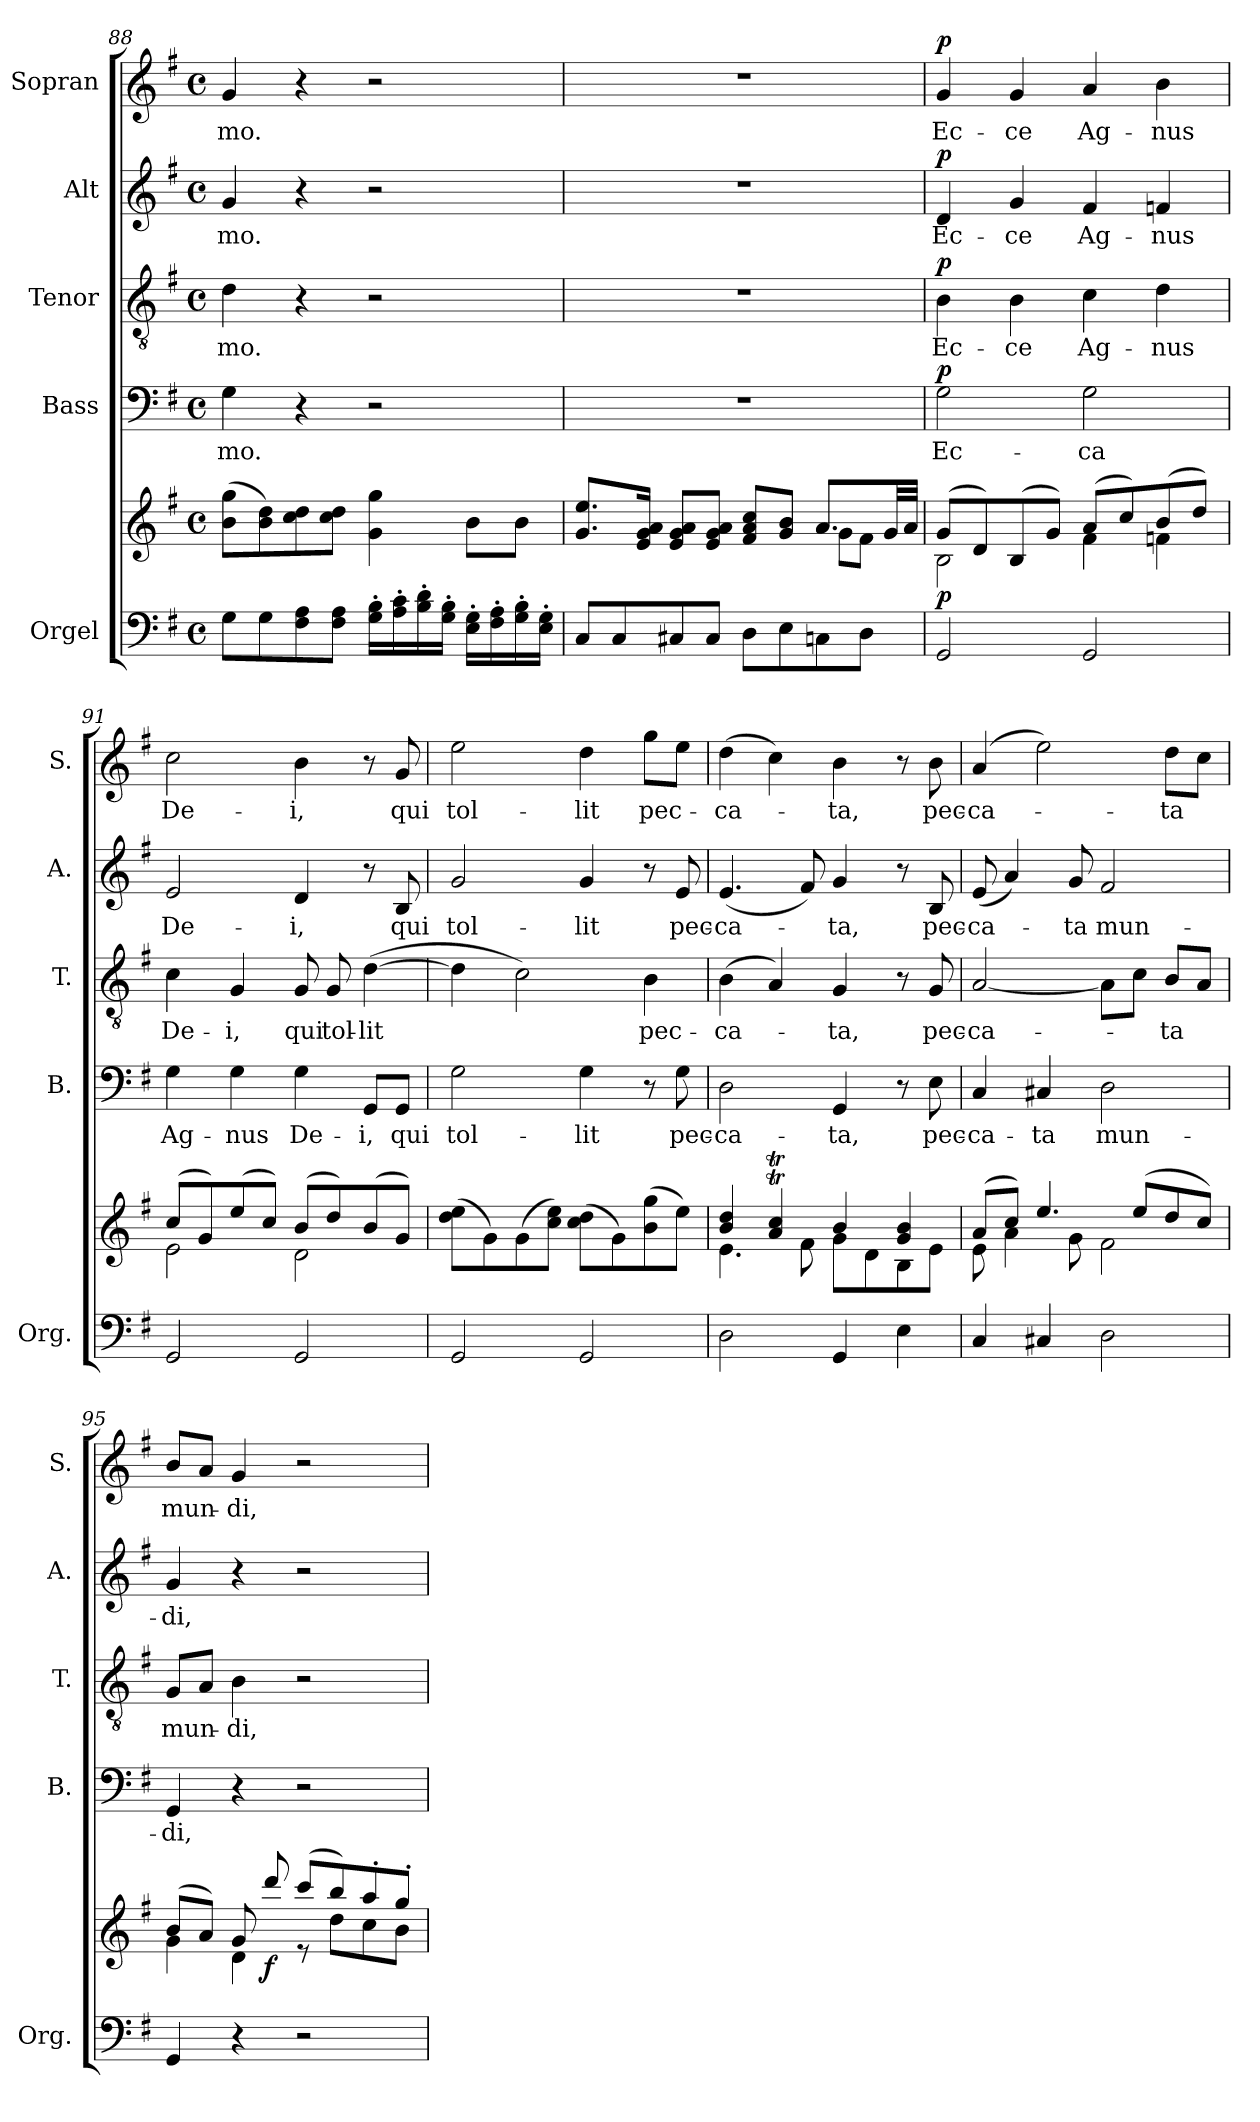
**kern	**kern	**dynam	**kern	**text	**dynam	**kern	**text	**dynam	**kern	**text	**dynam	**kern	**text	**dynam
*part5	*part5	*part5	*part4	*part4	*part4	*part3	*part3	*part3	*part2	*part2	*part2	*part1	*part1	*part1
*staff6	*staff5	*staff5/6	*staff4	*staff4	*staff4	*staff3	*staff3	*staff3	*staff2	*staff2	*staff2	*staff1	*staff1	*staff1
*I"Orgel	*	*	*I"Bass	*	*	*I"Tenor	*	*	*I"Alt	*	*	*I"Sopran	*	*
*I'Org.	*	*	*I'B.	*	*	*I'T.	*	*	*I'A.	*	*	*I'S.	*	*
*clefF4	*clefG2	*	*clefF4	*	*	*clefGv2	*	*	*clefG2	*	*	*clefG2	*	*
*k[f#]	*k[f#]	*	*k[f#]	*	*	*k[f#]	*	*	*k[f#]	*	*	*k[f#]	*	*
*G:	*G:	*	*G:	*	*	*G:	*	*	*G:	*	*	*G:	*	*
*M4/4	*M4/4	*	*M4/4	*	*	*M4/4	*	*	*M4/4	*	*	*M4/4	*	*
*met(c)	*met(c)	*	*met(c)	*	*	*met(c)	*	*	*met(c)	*	*	*met(c)	*	*
=88	=88	=88	=88	=88	=88	=88	=88	=88	=88	=88	=88	=88	=88	=88
!	!	!	!	!LO:LY:b	!	!	!LO:LY:b	!	!	!LO:LY:b	!	!	!LO:LY:b	!
8G\L	(>8b\ 8gg\L	.	4G\	-mo.	.	4d\	-mo.	.	4g/	-mo.	.	4g/	-mo.	.
8G\	8b\ 8dd\)	.	.	.	.	.	.	.	.	.	.	.	.	.
8F#\ 8A\	8cc\ 8dd\	.	4r	.	.	4r	.	.	4r	.	.	4r	.	.
8F#\ 8A\J	8cc\ 8dd\J	.	.	.	.	.	.	.	.	.	.	.	.	.
16G\'> 16B\'>LL	4g\ 4gg\	.	2r	.	.	2r	.	.	2r	.	.	2r	.	.
16A\'> 16c\'>	.	.	.	.	.	.	.	.	.	.	.	.	.	.
16B\'> 16d\'>	.	.	.	.	.	.	.	.	.	.	.	.	.	.
16G\'> 16B\'>JJ	.	.	.	.	.	.	.	.	.	.	.	.	.	.
16E\'> 16G\'>LL	8b\L	.	.	.	.	.	.	.	.	.	.	.	.	.
16F#\'> 16A\'>	.	.	.	.	.	.	.	.	.	.	.	.	.	.
16G\'> 16B\'>	8b\J	.	.	.	.	.	.	.	.	.	.	.	.	.
16E\'> 16G\'>JJ	.	.	.	.	.	.	.	.	.	.	.	.	.	.
=89	=89	=89	=89	=89	=89	=89	=89	=89	=89	=89	=89	=89	=89	=89
*	*^	*	*	*	*	*	*	*	*	*	*	*	*	*
8C/L	8.g/ 8.ee/L	2.ryy	.	1r	.	.	1r	.	.	1r	.	.	1r	.	.
8C/	.	.	.	.	.	.	.	.	.	.	.	.	.	.	.
.	16e/ 16g/ 16a/Jk	.	.	.	.	.	.	.	.	.	.	.	.	.	.
8C#X/	8e/ 8g/ 8a/L	.	.	.	.	.	.	.	.	.	.	.	.	.	.
8C#/J	8e/ 8g/ 8a/J	.	.	.	.	.	.	.	.	.	.	.	.	.	.
8D\L	8f#/ 8a/ 8cc/L	.	.	.	.	.	.	.	.	.	.	.	.	.	.
8E\	8g/ 8b/J	.	.	.	.	.	.	.	.	.	.	.	.	.	.
8Cn\	8.a/L	8g\L	.	.	.	.	.	.	.	.	.	.	.	.	.
8D\J	.	8f#\J	.	.	.	.	.	.	.	.	.	.	.	.	.
.	32g/LL	.	.	.	.	.	.	.	.	.	.	.	.	.	.
.	32a/JJJ	.	.	.	.	.	.	.	.	.	.	.	.	.	.
=90	=90	=90	=90	=90	=90	=90	=90	=90	=90	=90	=90	=90	=90	=90	=90
!	!	!	!LO:DY:b	!	!LO:LY:b	!LO:DY:a	!	!LO:LY:b	!LO:DY:a	!	!LO:LY:b	!LO:DY:a	!	!LO:LY:b	!LO:DY:a
2GG/	(>8g/L	2B\	p	2G\	Ec-	p	4B\	Ec-	p	4d/	Ec-	p	4g/	Ec-	p
.	8d/)	.	.	.	.	.	.	.	.	.	.	.	.	.	.
!	!	!	!	!	!	!	!	!LO:LY:b	!	!	!LO:LY:b	!	!	!LO:LY:b	!
.	(>8B/	.	.	.	.	.	4B\	-ce	.	4g/	-ce	.	4g/	-ce	.
.	8g/J)	.	.	.	.	.	.	.	.	.	.	.	.	.	.
!	!	!	!	!	!LO:LY:b	!	!	!LO:LY:b	!	!	!LO:LY:b	!	!	!LO:LY:b	!
2GG/	(>8a/L	4f#\	.	2G\	-ca	.	4c\	Ag-	.	4f#/	Ag-	.	4a/	Ag-	.
.	8cc/)	.	.	.	.	.	.	.	.	.	.	.	.	.	.
!	!	!	!	!	!	!	!	!LO:LY:b	!	!	!LO:LY:b	!	!	!LO:LY:b	!
.	(>8b/	4fn\	.	.	.	.	4d\	-nus	.	4fn/	-nus	.	4b\	-nus	.
.	8dd/J)	.	.	.	.	.	.	.	.	.	.	.	.	.	.
!!LO:LB:g=z
=91	=91	=91	=91	=91	=91	=91	=91	=91	=91	=91	=91	=91	=91	=91	=91
!	!	!	!	!	!LO:LY:b	!	!	!LO:LY:b	!	!	!LO:LY:b	!	!	!LO:LY:b	!
2GG/	(>8cc/L	2e\	.	4G\	Ag-	.	4c\	De-	.	2e/	De-	.	2cc\	De-	.
.	8g/)	.	.	.	.	.	.	.	.	.	.	.	.	.	.
!	!	!	!	!	!LO:LY:b	!	!	!LO:LY:b	!	!	!	!	!	!	!
.	(>8ee/	.	.	4G\	-nus	.	4G/	-i,	.	.	.	.	.	.	.
.	8cc/J)	.	.	.	.	.	.	.	.	.	.	.	.	.	.
!	!	!	!	!	!LO:LY:b	!	!	!LO:LY:b	!	!	!LO:LY:b	!	!	!LO:LY:b	!
2GG/	(>8b/L	2d\	.	4G\	De-	.	8G/	qui	.	4d/	-i,	.	4b\	-i,	.
!	!	!	!	!	!	!	!	!LO:LY:b	!	!	!	!	!	!	!
.	8dd/)	.	.	.	.	.	8G/	tol-	.	.	.	.	.	.	.
!	!	!	!	!	!LO:LY:b	!	!	!LO:LY:b	!	!	!	!	!	!	!
.	(>8b/	.	.	8GG/L	-i,	.	(>[4d\	-lit	.	8r	.	.	8r	.	.
!	!	!	!	!	!LO:LY:b	!	!	!	!	!	!LO:LY:b	!	!	!LO:LY:b	!
.	8g/J)	.	.	8GG/J	qui	.	.	.	.	8B/	qui	.	8g/	qui	.
*	*v	*v	*	*	*	*	*	*	*	*	*	*	*	*	*
=92	=92	=92	=92	=92	=92	=92	=92	=92	=92	=92	=92	=92	=92	=92
!	!	!	!	!LO:LY:b	!	!	!	!	!	!LO:LY:b	!	!	!LO:LY:b	!
2GG/	(>8dd\ 8ee\L	.	2G\	tol-	.	4d\]	.	.	2g/	tol-	.	2ee\	tol-	.
.	8g\)	.	.	.	.	.	.	.	.	.	.	.	.	.
.	(>8g\	.	.	.	.	2c\)	.	.	.	.	.	.	.	.
.	8cc\ 8ee\J)	.	.	.	.	.	.	.	.	.	.	.	.	.
!	!	!	!	!LO:LY:b	!	!	!	!	!	!LO:LY:b	!	!	!LO:LY:b	!
2GG/	(>8cc\ 8dd\L	.	4G\	-lit	.	.	.	.	4g/	-lit	.	4dd\	-lit	.
.	8g\)	.	.	.	.	.	.	.	.	.	.	.	.	.
!	!	!	!	!	!	!	!LO:LY:b	!	!	!	!	!	!LO:LY:b	!
.	(>8b\ 8gg\	.	8r	.	.	4B\	pec-	.	8r	.	.	8gg\L	pec-	.
!	!	!	!	!LO:LY:b	!	!	!	!	!	!LO:LY:b	!	!	!	!
.	8ee\J)	.	8G\	pec-	.	.	.	.	8e/	pec-	.	8ee\J	.	.
=93	=93	=93	=93	=93	=93	=93	=93	=93	=93	=93	=93	=93	=93	=93
*	*^	*	*	*	*	*	*	*	*	*	*	*	*	*
!	!	!	!	!	!LO:LY:b	!	!	!LO:LY:b	!	!	!LO:LY:b	!	!	!LO:LY:b	!
2D\	4b/ 4dd/	4.e\	.	2D\	-ca-	.	(>4B\	-ca-	.	(<4.e/	-ca-	.	(>4dd\	-ca-	.
.	4a/T 4cc/T	.	.	.	.	.	4A/)	.	.	.	.	.	4cc\)	.	.
.	.	8f#\	.	.	.	.	.	.	.	8f#/)	.	.	.	.	.
!	!	!	!	!	!LO:LY:b	!	!	!LO:LY:b	!	!	!LO:LY:b	!	!	!LO:LY:b	!
4GG/	4b/	8g\L	.	4GG/	-ta,	.	4G/	-ta,	.	4g/	-ta,	.	4b\	-ta,	.
.	.	8d\	.	.	.	.	.	.	.	.	.	.	.	.	.
4E\	4g/ 4b/	8B\	.	8r	.	.	8r	.	.	8r	.	.	8r	.	.
!	!	!	!	!	!LO:LY:b	!	!	!LO:LY:b	!	!	!LO:LY:b	!	!	!LO:LY:b	!
.	.	8e\J	.	8E\	pec-	.	8G/	pec-	.	8B/	pec-	.	8b\	pec-	.
=94	=94	=94	=94	=94	=94	=94	=94	=94	=94	=94	=94	=94	=94	=94	=94
!	!	!	!	!	!LO:LY:b	!	!	!LO:LY:b	!	!	!LO:LY:b	!	!	!LO:LY:b	!
4C/	(>8a/L	8e\	.	4C/	-ca-	.	[2A/	-ca-	.	(<8e/	-ca-	.	(4a/	-ca-	.
.	8cc/J)	4a\	.	.	.	.	.	.	.	4a/)	.	.	.	.	.
!	!	!	!	!	!LO:LY:b	!	!	!	!	!	!	!	!	!	!
4C#X/	4.ee/	.	.	4C#X/	-ta	.	.	.	.	.	.	.	2ee\)	.	.
!	!	!	!	!	!	!	!	!	!	!	!LO:LY:b	!	!	!	!
.	.	8g\	.	.	.	.	.	.	.	8g/	-ta	.	.	.	.
!	!	!	!	!	!LO:LY:b	!	!	!	!	!	!LO:LY:b	!	!	!	!
2D\	.	2f#\	.	2D\	mun-	.	8A\L]	.	.	2f#/	mun-	.	.	.	.
.	(>8ee/L	.	.	.	.	.	8c\J	.	.	.	.	.	.	.	.
!	!	!	!	!	!	!	!	!LO:LY:b	!	!	!	!	!	!LO:LY:b	!
.	8dd/	.	.	.	.	.	8B/L	-ta	.	.	.	.	8dd\L	-ta	.
.	8cc/J)	.	.	.	.	.	8A/J	.	.	.	.	.	8cc\J	.	.
=95	=95	=95	=95	=95	=95	=95	=95	=95	=95	=95	=95	=95	=95	=95	=95
!	!	!	!	!	!LO:LY:b	!	!	!LO:LY:b	!	!	!LO:LY:b	!	!	!LO:LY:b	!
4GG/	(>8b/L	4g\	.	4GG/	-di,	.	8G/L	mun-	.	4g/	-di,	.	8b/L	mun-	.
.	8a/J)	.	.	.	.	.	8A/J	.	.	.	.	.	8a/J	.	.
!	!	!	!	!	!	!	!	!LO:LY:b	!	!	!	!	!	!LO:LY:b	!
4r	8g/	4d\	.	4r	.	.	4B\	-di,	.	4r	.	.	4g/	-di,	.
!	!	!	!LO:DY:b	!	!	!	!	!	!	!	!	!	!	!	!
.	8ddd/	.	f	.	.	.	.	.	.	.	.	.	.	.	.
2r	(>8ccc/L	8r	.	2r	.	.	2r	.	.	2r	.	.	2r	.	.
.	8bb/)	8dd\L	.	.	.	.	.	.	.	.	.	.	.	.	.
.	8aa'</	8cc\	.	.	.	.	.	.	.	.	.	.	.	.	.
.	8gg'</J	8b\J	.	.	.	.	.	.	.	.	.	.	.	.	.
*	*v	*v	*	*	*	*	*	*	*	*	*	*	*	*	*
=	=	=	=	=	=	=	=	=	=	=	=	=	=	=
*-	*-	*-	*-	*-	*-	*-	*-	*-	*-	*-	*-	*-	*-	*-
